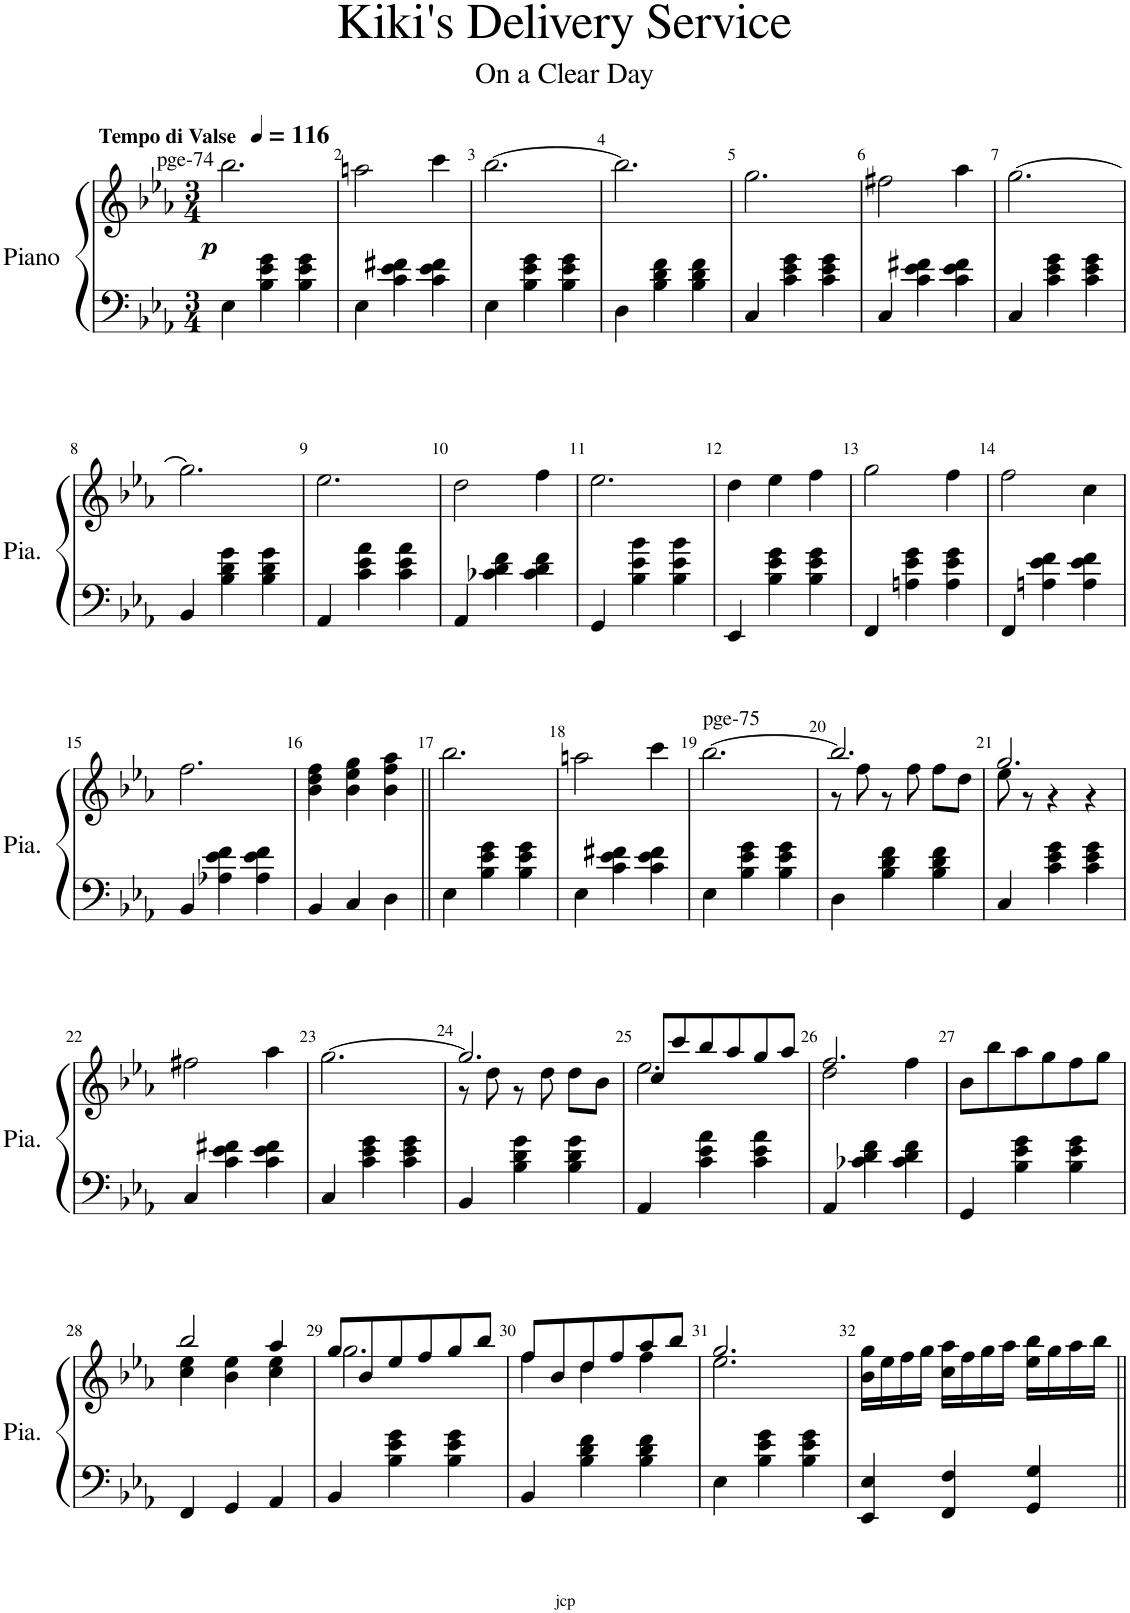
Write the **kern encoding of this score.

**kern	**kern	**dynam
*part1	*part1	*part1
*staff2	*staff1	*staff1/2
*I"Piano	*	*
*I'Pia.	*	*
*clefF4	*clefG2	*
*k[b-e-a-]	*k[b-e-a-]	*
*M3/4	*M3/4	*
*MM116	*MM116	*
=1	=1	=1
!	!LO:TX:a:B:t=Tempo di Valse	!
!	!LO:TX:a:t=pge-74	!
!	!	!LO:DY:b
4E-\	2.bb-\	p
4B-\ 4e-\ 4g\	.	.
4B-\ 4e-\ 4g\	.	.
=2	=2	=2
4E-\	2aan\	.
4c\ 4e-\ 4f#X\	.	.
4c\ 4e-\ 4f#\	4ccc\	.
=3	=3	=3
4E-\	[2.bb-\	.
4B-\ 4e-\ 4g\	.	.
4B-\ 4e-\ 4g\	.	.
=4	=4	=4
4D\	2.bb-\]	.
4B-\ 4d\ 4f\	.	.
4B-\ 4d\ 4f\	.	.
=5	=5	=5
4C/	2.gg\	.
4c\ 4e-\ 4g\	.	.
4c\ 4e-\ 4g\	.	.
=6	=6	=6
4C/	2ff#X\	.
4c\ 4e-\ 4f#X\	.	.
4c\ 4e-\ 4f#\	4aa-\	.
=7	=7	=7
4C/	[2.gg\	.
4c\ 4e-\ 4g\	.	.
4c\ 4e-\ 4g\	.	.
!!LO:LB:g=z
=8	=8	=8
4BB-/	2.gg\]	.
4B-\ 4d\ 4g\	.	.
4B-\ 4d\ 4g\	.	.
=9	=9	=9
4AA-/	2.ee-\	.
4c\ 4e-\ 4a-\	.	.
4c\ 4e-\ 4a-\	.	.
=10	=10	=10
4AA-/	2dd\	.
4c-X\ 4d\ 4f\	.	.
4c-\ 4d\ 4f\	4ff\	.
=11	=11	=11
4GG/	2.ee-\	.
4B-\ 4e-\ 4b-\	.	.
4B-\ 4e-\ 4b-\	.	.
=12	=12	=12
4EE-/	4dd\	.
4B-\ 4e-\ 4g\	4ee-\	.
4B-\ 4e-\ 4g\	4ff\	.
=13	=13	=13
4FF/	2gg\	.
4An\ 4e-\ 4g\	.	.
4A\ 4e-\ 4g\	4ff\	.
=14	=14	=14
4FF/	2ff\	.
4An\ 4e-\ 4f\	.	.
4A\ 4e-\ 4f\	4cc\	.
!!LO:LB:g=z
=15	=15	=15
4BB-/	2.ff\	.
4A-X\ 4e-\ 4f\	.	.
4A-\ 4e-\ 4f\	.	.
=16	=16	=16
4BB-/	4b-\ 4dd\ 4ff\	.
4C/	4b-\ 4ee-\ 4gg\	.
4D\	4b-\ 4ff\ 4aa-\	.
=17||	=17||	=17||
4E-\	2.bb-\	.
4B-\ 4e-\ 4g\	.	.
4B-\ 4e-\ 4g\	.	.
=18	=18	=18
4E-\	2aan\	.
4c\ 4e-\ 4f#X\	.	.
4c\ 4e-\ 4f#\	4ccc\	.
=19	=19	=19
!	!LO:TX:a:t=pge-75	!
4E-\	[>2.bb-\	.
4B-\ 4e-\ 4g\	.	.
4B-\ 4e-\ 4g\	.	.
=20	=20	=20
*	*^	*
4D\	2.bb-/]	8r	.
.	.	8ff\	.
4B-\ 4d\ 4f\	.	8r	.
.	.	8ff\	.
4B-\ 4d\ 4f\	.	8ff\L	.
.	.	8dd\J	.
=21	=21	=21	=21
4C/	2.gg/	8ee-\	.
.	.	8r	.
4c\ 4e-\ 4g\	.	4r	.
4c\ 4e-\ 4g\	.	4r	.
*	*v	*v	*
!!LO:LB:g=z
=22	=22	=22
4C/	2ff#X\	.
4c\ 4e-\ 4f#X\	.	.
4c\ 4e-\ 4f#\	4aa-\	.
=23	=23	=23
4C/	[>2.gg\	.
4c\ 4e-\ 4g\	.	.
4c\ 4e-\ 4g\	.	.
=24	=24	=24
*	*^	*
4BB-/	2.gg/]	8r	.
.	.	8dd\	.
4B-\ 4d\ 4g\	.	8r	.
.	.	8dd\	.
4B-\ 4d\ 4g\	.	8dd\L	.
.	.	8b-\J	.
=25	=25	=25	=25
4AA-/	8cc/L	2.ee-\	.
.	8ccc/	.	.
4c\ 4e-\ 4a-\	8bb-/	.	.
.	8aa-/	.	.
4c\ 4e-\ 4a-\	8gg/	.	.
.	8aa-/J	.	.
=26	=26	=26	=26
4AA-/	2.ff/	2dd\	.
4c-X\ 4d\ 4f\	.	.	.
4c-\ 4d\ 4f\	.	4ff\	.
*	*v	*v	*
=27	=27	=27
4GG/	8b-\L	.
.	8bb-\	.
4B-\ 4e-\ 4g\	8aa-\	.
.	8gg\	.
4B-\ 4e-\ 4g\	8ff\	.
.	8gg\J	.
!!LO:LB:g=z
=28	=28	=28
*	*^	*
4FF/	2bb-/	4cc\ 4ee-\	.
4GG/	.	4b-\ 4ee-\	.
4AA-/	4aa-/	4cc\ 4ee-\	.
=29	=29	=29	=29
4BB-/	8gg/L	2.gg\	.
.	8b-/	.	.
4B-\ 4e-\ 4g\	8ee-/	.	.
.	8ff/	.	.
4B-\ 4e-\ 4g\	8gg/	.	.
.	8bb-/J	.	.
=30	=30	=30	=30
4BB-/	8ff/L	4ff\	.
.	8b-/	.	.
4B-\ 4d\ 4f\	8dd/	4dd\	.
.	8ff/	.	.
4B-\ 4d\ 4f\	8aa-/	4ff\	.
.	8bb-/J	.	.
=31	=31	=31	=31
4E-\	2.gg/	2.ee-\	.
4B-\ 4e-\ 4g\	.	.	.
4B-\ 4e-\ 4g\	.	.	.
*	*v	*v	*
=32	=32	=32
4EE-/ 4E-/	16b-\ 16gg\LL	.
.	16ee-\	.
.	16ff\	.
.	16gg\JJ	.
4FF/ 4F/	16cc\ 16aa-\LL	.
.	16ff\	.
.	16gg\	.
.	16aa-\JJ	.
4GG/ 4G/	16ee-\ 16bb-\LL	.
.	16gg\	.
.	16aa-\	.
.	16bb-\JJ	.
=||	=||	=||
*-	*-	*-
